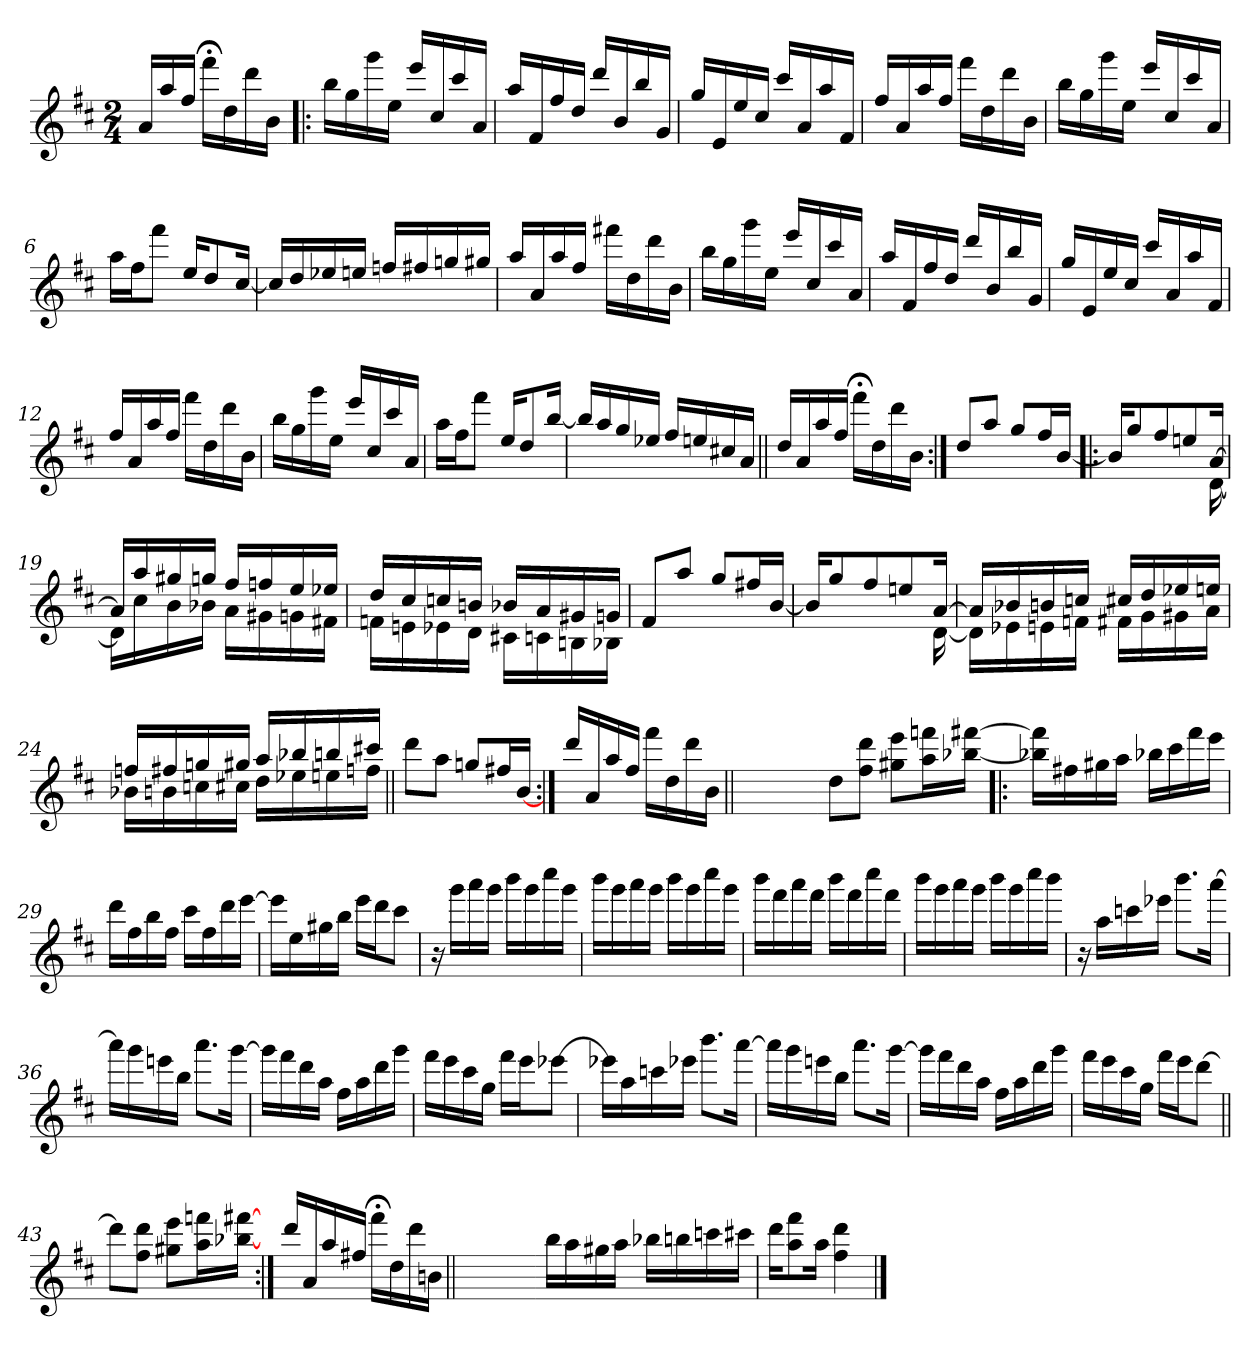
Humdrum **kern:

**kern
*part1
*staff1
*clefG2
*k[f#c#]
*D:
*M2/4
=
16a/LL
16aa/
16ff#/JJ
16fff#;<\LL
16dd\
16ddd\
16b\JJ
=1!|:
16bb\LL
16gg\
16ggg\
16ee\JJ
16eee/LL
16cc#/
16ccc#/
16a/JJ
=2
16aa/LL
16f#/
16ff#/
16dd/JJ
16ddd/LL
16b/
16bb/
16g/JJ
=3
16gg/LL
16e/
16ee/
16cc#/JJ
16ccc#/LL
16a/
16aa/
16f#/JJ
!!LO:LB:g=z
=4
16ff#/LL
16a/
16aa/
16ff#/JJ
16fff#\LL
16dd\
16ddd\
16b\JJ
=5
16bb\LL
16gg\
16ggg\
16ee\JJ
16eee/LL
16cc#/
16ccc#/
16a/JJ
=6
16aa\LL
16ff#\J
8fff#\J
16ee/KL
8dd/
[16cc#/Jk
!!LO:LB:g=z
=7
16cc#/LL]
16dd/
16ee-X/
16een/JJ
16ffn/LL
16ff#X/
16ggn/
16gg#X/JJ
=8
16aa/LL
16a/
16aa/
16ff#/JJ
16fff#X\LL
16dd\
16ddd\
16b\JJ
=9
16bb\LL
16gg\
16ggg\
16ee\JJ
16eee/LL
16cc#/
16ccc#/
16a/JJ
=10
16aa/LL
16f#/
16ff#/
16dd/JJ
16ddd/LL
16b/
16bb/
16g/JJ
!!LO:LB:g=z
=11
16gg/LL
16e/
16ee/
16cc#/JJ
16ccc#/LL
16a/
16aa/
16f#/JJ
=12
16ff#/LL
16a/
16aa/
16ff#/JJ
16fff#\LL
16dd\
16ddd\
16b\JJ
=13
16bb\LL
16gg\
16ggg\
16ee\JJ
16eee/LL
16cc#/
16ccc#/
16a/JJ
=14
16aa\LL
16ff#\J
8fff#\J
16ee/KL
8dd/
[16bb/Jk
!!LO:LB:g=z
=15
16bb/LL]
16aa/
16gg/
16ee-X/JJ
16ff#/LL
16een/
16cc#X/
16a/JJ
=16||
16dd/LL
16a/
16aa/
16ff#/JJ
16fff#;<\LL
16dd\
16ddd\
16b\JJ
=17:|!
8dd/L
8aa/J
8gg/L
16ff#/L
[16b/JJ
!!LO:LB:g=z
=18!|:
*^
16b/KL]	4..ryy
8gg/	.
8ff#/	.
8een/	.
[>16a/Jk	[<16d!\
=19	=19
16a/LL]	16d!\LL]
16aa/	16cc#!\
16gg#X/	16b!\
16ggn/JJ	16b-X!\JJ
16ff#/LL	16a!\LL
16ffn/	16g#X!\
16ee/	16gn!\
16ee-X/JJ	16f#X!\JJ
=20	=20
16dd/LL	16fn!\LL
16cc#/	16en!\
16ccn/	16e-X!\
16bn/JJ	16d!\JJ
16b-X/LL	16c#X!\LL
16a/	16cn!\
16g#X/	16Bn!\
16gn/JJ	16B-X!\JJ
*v	*v
!!LO:LB:g=z
=21
8f#/L
8aa/J
8gg/L
16ff#X/L
[16b/JJ
=22
*^
16b/KL]	4..ryy
8gg/	.
8ff#/	.
8een/	.
[>16a/Jk	[<16d!\
=23	=23
16a/LL]	16d!\LL]
16b-X/	16e-X!\
16bn/	16en!\
16ccn/JJ	16fn!\JJ
16cc#X/LL	16f#X!\LL
16dd/	16g!\
16ee-X/	16g#X!\
16een/JJ	16a!\JJ
!!LO:LB:g=z	!!
=24	=24
16ffn/LL	16b-X!\LL
16ff#X/	16bn!\
16ggn/	16ccn!\
16gg#X/JJ	16cc#X!\JJ
16aa/LL	16dd!\LL
16bb-X/	16ee-X!\
16bbn/	16een!\
16ccc#X/JJ	16ffn!\JJ
*v	*v
=25||
8ddd\L
8aa\J
8ggn/L
16ff#X/L
[16b/JJ
=26:|!
16ddd/LL
16a/
16aa/
16ff#/JJ
16fff#\LL
16dd\
16ddd\
16b\JJ
=26X261||
2ryy
!!LO:PB:g=z
=27-
8dd\L
8ff#\ 8ddd\J
8gg#X\ 8eee\L
16aa\ 16fffn\L
[16bb-X\ [16fff#X\JJ
=28!|:
16bb-X\] 16fff#\]LL
16ff#X\
16gg#X\
16aa\JJ
16bb-X\LL
16ccc#\
16fff#\
16eee\JJ
=29
16ddd\LL
16ff#\
16bb\
16ff#\JJ
16ccc#\LL
16ff#\
16ddd\
[16eee\JJ
=30
16eee\LL]
16ee\
16gg#X\
16bb\JJ
16eee\LL
16ddd\J
8ccc#\J
!!LO:LB:g=z
=31
16r
16ggg\LL
16aaa\
16ggg\JJ
16bbb\LL
16ggg\
16cccc#\
16ggg\JJ
=32
16bbb\LL
16ggg\
16aaa\
16ggg\JJ
16bbb\LL
16ggg\
16cccc#\
16ggg\JJ
=33
16bbb\LL
16fff#\
16aaa\
16fff#\JJ
16bbb\LL
16fff#\
16cccc#\
16fff#\JJ
=34
16bbb\LL
16ggg\
16aaa\
16ggg\JJ
16bbb\LL
16ggg\
16cccc#\
16bbb\JJ
!!LO:LB:g=z
=35
16r
16aa\LL
16cccn\
16eee-X\JJ
8.bbb\L
[16aaa\Jk
=36
16aaa\LL]
16ggg\
16eeen\
16bb\JJ
8.aaa\L
[16ggg\Jk
=37
16ggg\LL]
16fff#\
16ddd\
16aa\JJ
16ff#\LL
16aa\
16ddd\
16ggg\JJ
=38
16fff#\LL
16eee\
16ccc#\
16gg\JJ
16fff#\LL
16eee\J
[8eee-X\J
!!LO:LB:g=z
=39
16eee-X\LL]
16aa\
16cccn\
16eee-X\JJ
8.bbb\L
[16aaa\Jk
=40
16aaa\LL]
16ggg\
16eeen\
16bb\JJ
8.aaa\L
[16ggg\Jk
=41
16ggg\LL]
16fff#\
16ddd\
16aa\JJ
16ff#\LL
16aa\
16ddd\
16ggg\JJ
=42
16fff#\LL
16eee\
16ccc#\
16gg\JJ
16fff#\LL
16eee\J
[8ddd\J
!!LO:LB:g=z
=43||
8ddd\L]
8ff#\ 8ddd\J
8gg#X\ 8eee\L
16aa\ 16fffn\L
[16bb-X\ [16fff#X\JJ
=44:|!
16ddd/LL
16a/
16aa/
16ff#X/JJ
16fff#;<\LL
16dd\
16ddd\
16bn\JJ
=44X442||
2ryy
!!LO:LB:g=z
=45-
16bb\LL
16aa\
16gg#X\
16aa\JJ
16bb-X\LL
16bbn\
16cccn\
16ccc#X\JJ
=46
16ddd\KL
8aa\ 8fff#\
16aa\Jk
4ff#\ 4ddd\
==
*-
